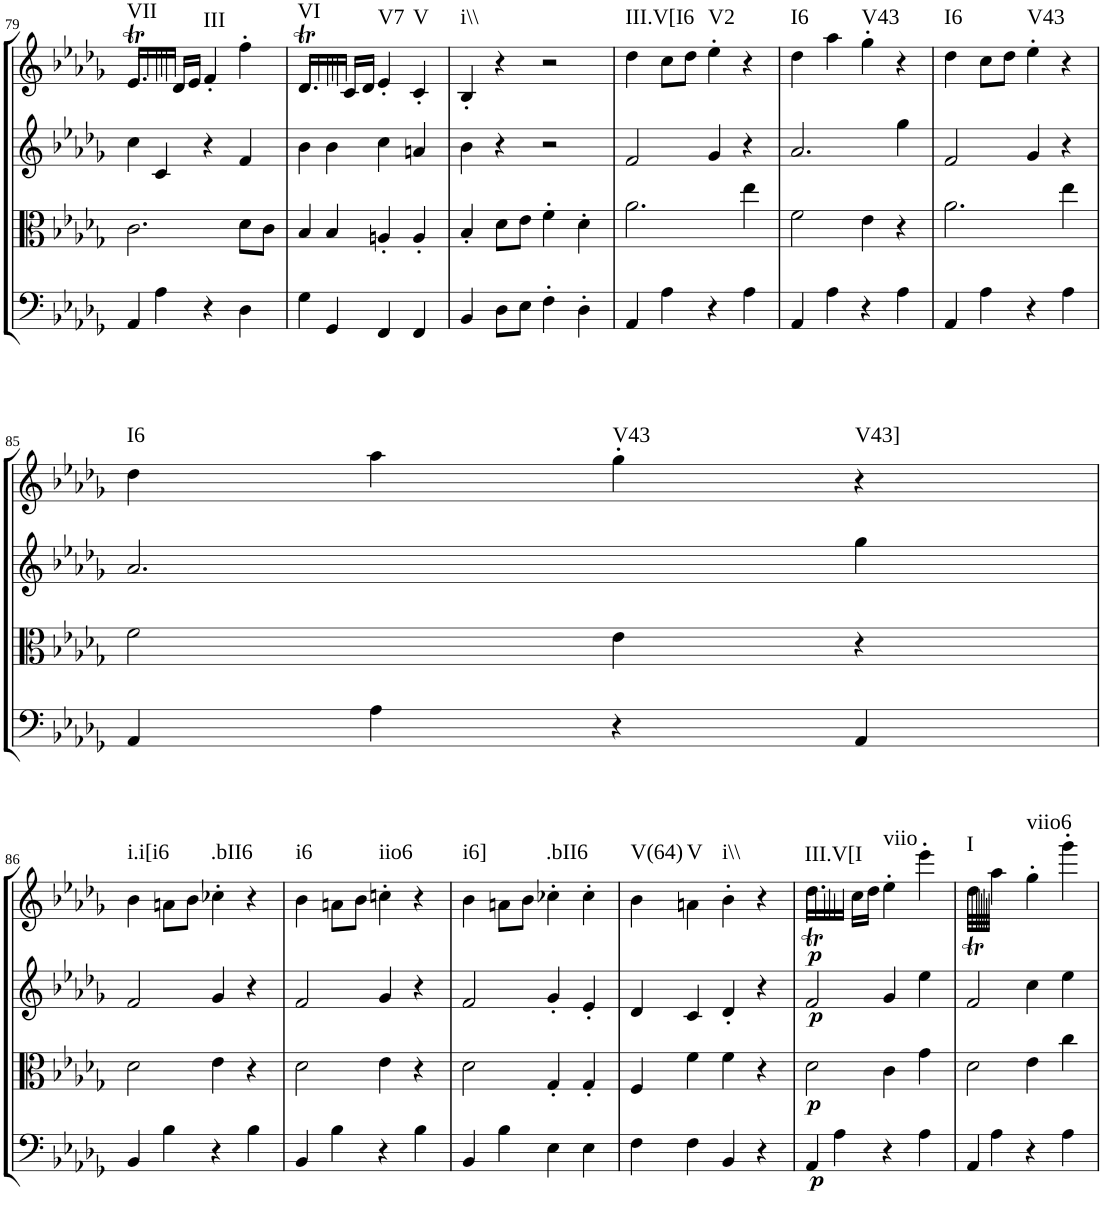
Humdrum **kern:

**kern	**dynam	**kern	**dynam	**kern	**dynam	**kern	**dynam	**harte
*part4	*part4	*part3	*part3	*part2	*part2	*part1	*part1	*part1
*staff4	*staff4	*staff3	*staff3	*staff2	*staff2	*staff1	*staff1	*
*I"Cello	*	*I"Viola	*	*I"2nd Violin	*	*I"1st Violin	*	*
*	*	*I'Vla	*	*I'Vln	*	*I'Vln	*	*
!!LO:PB:g=z
*clefF4	*	*clefC3	*	*clefG2	*	*clefG2	*	*
*k[b-e-a-d-g-]	*	*k[b-e-a-d-g-]	*	*k[b-e-a-d-g-]	*	*k[b-e-a-d-g-]	*	*
*D-:	*	*D-:	*	*D-:	*	*D-:	*	*
*M2/2	*	*M2/2	*	*M2/2	*	*M2/2	*	*
*met(c|)	*	*met(c|)	*	*met(c|)	*	*met(c|)	*	*
=79	=79	=79	=79	=79	=79	=79	=79	=79
*	*	*	*	*	*	*^	*	*
!	!	!	!	!	!	!	!	!	!LO:H:kt=VII
4AA-/	.	2.c\	.	4cc\	.	4.e-T/	16e-/LL	.	N
.	.	.	.	.	.	.	16f/	.	.
.	.	.	.	.	.	.	16e-/	.	.
.	.	.	.	.	.	.	16f/	.	.
4A-\	.	.	.	4c/	.	.	16e-/	.	.
.	.	.	.	.	.	.	16f/JJ	.	.
.	.	.	.	.	.	16d-/LL	2ryy	.	.
.	.	.	.	.	.	16e-/JJ	.	.	.
!	!	!	!	!	!	!	!	!	!LO:H:kt=III
4r	.	.	.	4r	.	4f'/	.	.	N
4D-\	.	8d-\L	.	4f/	.	4ff'\	.	.	.
.	.	8c\J	.	.	.	.	8ryy	.	.
=80	=80	=80	=80	=80	=80	=80	=80	=80	=80
!	!	!	!	!	!	!	!	!	!LO:H:kt=VI
4G-\	.	4B-/	.	4b-\	.	4.d-T/	16d-/LL	.	N
.	.	.	.	.	.	.	16e-/	.	.
.	.	.	.	.	.	.	16d-/	.	.
.	.	.	.	.	.	.	16e-/	.	.
4GG-/	.	4B-/	.	4b-\	.	.	16d-/	.	.
.	.	.	.	.	.	.	16e-/JJ	.	.
.	.	.	.	.	.	16c/LL	2ryy	.	.
.	.	.	.	.	.	16d-/JJ	.	.	.
!	!	!	!	!	!	!	!	!	!LO:H:kt=V7
4FF/	.	4An'/	.	4cc\	.	4e-'/	.	.	N
!	!	!	!	!	!	!	!	!	!LO:H:kt=V
4FF/	.	4A'/	.	4an/	.	4c'/	.	.	N
.	.	.	.	.	.	.	8ryy	.	.
=81	=81	=81	=81	=81	=81	=81	=81	=81	=81
!	!	!	!	!	!	!	!	!	!LO:H:kt=i\\
*	*	*	*	*	*	*v	*v	*	*
4BB-/	.	4B-'/	.	4b-\	.	4B-'/	.	N
8D-\L	.	8d-\L	.	4r	.	4r	.	.
8E-\J	.	8e-\J	.	.	.	.	.	.
4F'\	.	4f'\	.	2r	.	2r	.	.
4D-'\	.	4d-'\	.	.	.	.	.	.
=82	=82	=82	=82	=82	=82	=82	=82	=82
!	!	!	!	!	!	!	!	!LO:H:kt=III.V[I6
4AA-/	.	2.a-\	.	2f/	.	4dd-\	.	N
4A-\	.	.	.	.	.	8cc\L	.	.
.	.	.	.	.	.	8dd-\J	.	.
!	!	!	!	!	!	!	!	!LO:H:kt=V2
4r	.	.	.	4g-/	.	4ee-'\	.	N
4A-\	.	4ee-\	.	4r	.	4r	.	.
=83	=83	=83	=83	=83	=83	=83	=83	=83
!	!	!	!	!	!	!	!	!LO:H:kt=I6
4AA-/	.	2f\	.	2.a-/	.	4dd-\	.	N
4A-\	.	.	.	.	.	4aa-\	.	.
!	!	!	!	!	!	!	!	!LO:H:kt=V43
4r	.	4e-\	.	.	.	4gg-'\	.	N
4A-\	.	4r	.	4gg-\	.	4r	.	.
=84	=84	=84	=84	=84	=84	=84	=84	=84
!	!	!	!	!	!	!	!	!LO:H:kt=I6
4AA-/	.	2.a-\	.	2f/	.	4dd-\	.	N
4A-\	.	.	.	.	.	8cc\L	.	.
.	.	.	.	.	.	8dd-\J	.	.
!	!	!	!	!	!	!	!	!LO:H:kt=V43
4r	.	.	.	4g-/	.	4ee-'\	.	N
4A-\	.	4ee-\	.	4r	.	4r	.	.
!!LO:LB:g=z
=85	=85	=85	=85	=85	=85	=85	=85	=85
!	!	!	!	!	!	!	!	!LO:H:kt=I6
4AA-/	.	2f\	.	2.a-/	.	4dd-\	.	N
4A-\	.	.	.	.	.	4aa-\	.	.
!	!	!	!	!	!	!	!	!LO:H:kt=V43
4r	.	4e-\	.	.	.	4gg-'\	.	N
!	!	!	!	!	!	!	!	!LO:H:kt=V43]
4AA-/	.	4r	.	4gg-\	.	4r	.	N
!!LO:LB:g=z
=86	=86	=86	=86	=86	=86	=86	=86	=86
!	!	!	!	!	!	!	!	!LO:H:kt=i.i[i6
4BB-/	.	2d-\	.	2f/	.	4b-\	.	N
4B-\	.	.	.	.	.	8an\L	.	.
.	.	.	.	.	.	8b-\J	.	.
!	!	!	!	!	!	!	!	!LO:H:kt=.bII6
4r	.	4e-\	.	4g-/	.	4cc-X'\	.	N
4B-\	.	4r	.	4r	.	4r	.	.
=87	=87	=87	=87	=87	=87	=87	=87	=87
!	!	!	!	!	!	!	!	!LO:H:kt=i6
4BB-/	.	2d-\	.	2f/	.	4b-\	.	N
4B-\	.	.	.	.	.	8an\L	.	.
.	.	.	.	.	.	8b-\J	.	.
!	!	!	!	!	!	!	!	!LO:H:kt=iio6
4r	.	4e-\	.	4g-/	.	4ccn'\	.	N
4B-\	.	4r	.	4r	.	4r	.	.
=88	=88	=88	=88	=88	=88	=88	=88	=88
!	!	!	!	!	!	!	!	!LO:H:kt=i6]
4BB-/	.	2d-\	.	2f/	.	4b-\	.	N
4B-\	.	.	.	.	.	8an\L	.	.
.	.	.	.	.	.	8b-\J	.	.
!	!	!	!	!	!	!	!	!LO:H:kt=.bII6
4E-\	.	4G-'/	.	4g-'/	.	4cc-X'\	.	N
4E-\	.	4G-'/	.	4e-'/	.	4cc-'\	.	.
=89	=89	=89	=89	=89	=89	=89	=89	=89
!	!	!	!	!	!	!	!	!LO:H:kt=V(64)
4F\	.	4F/	.	4d-/	.	4b-\	.	N
!	!	!	!	!	!	!	!	!LO:H:kt=V
4F\	.	4f\	.	4c/	.	4an\	.	N
!	!	!	!	!	!	!	!	!LO:H:kt=i\\
4BB-/	.	4f\	.	4d-'/	.	4b-'\	.	N
4r	.	4r	.	4r	.	4r	.	.
=90	=90	=90	=90	=90	=90	=90	=90	=90
*	*	*	*	*	*	*^	*	*
!	!LO:DY:b	!	!LO:DY:b	!	!LO:DY:b	!	!	!LO:DY:b	!LO:H:kt=III.V[I
4AA-/	p	2d-\	p	2f/	p	4.dd-T\	16dd-\LL	p	N
.	.	.	.	.	.	.	16ee-\	.	.
.	.	.	.	.	.	.	16dd-\	.	.
.	.	.	.	.	.	.	16ee-\	.	.
4A-\	.	.	.	.	.	.	16dd-\	.	.
.	.	.	.	.	.	.	16ee-\JJ	.	.
.	.	.	.	.	.	16cc\LL	2ryy	.	.
.	.	.	.	.	.	16dd-\JJ	.	.	.
!	!	!	!	!	!	!	!	!	!LO:H:kt=viio
4r	.	4c\	.	4g-/	.	4ee-'\	.	.	N
4A-\	.	4g-\	.	4ee-\	.	4eee-'\	.	.	.
.	.	.	.	.	.	.	8ryy	.	.
=91	=91	=91	=91	=91	=91	=91	=91	=91	=91
!	!	!	!	!	!	!	!	!	!LO:H:kt=I
4AA-/	.	2d-\	.	2f/	.	4dd-T\	32dd-\LLL	.	N
.	.	.	.	.	.	.	32ee-\	.	.
.	.	.	.	.	.	.	32dd-\	.	.
.	.	.	.	.	.	.	32ee-\	.	.
.	.	.	.	.	.	.	32dd-\	.	.
.	.	.	.	.	.	.	32ee-\	.	.
.	.	.	.	.	.	.	32cc\	.	.
.	.	.	.	.	.	.	32dd-\JJJ	.	.
4A-\	.	.	.	.	.	4aa-\	2.ryy	.	.
!	!	!	!	!	!	!	!	!	!LO:H:kt=viio6
4r	.	4e-\	.	4cc\	.	4gg-'\	.	.	N
4A-\	.	4cc\	.	4ee-\	.	4ggg-'\	.	.	.
*	*	*	*	*	*	*v	*v	*	*
=	=	=	=	=	=	=	=	=
*-	*-	*-	*-	*-	*-	*-	*-	*-
